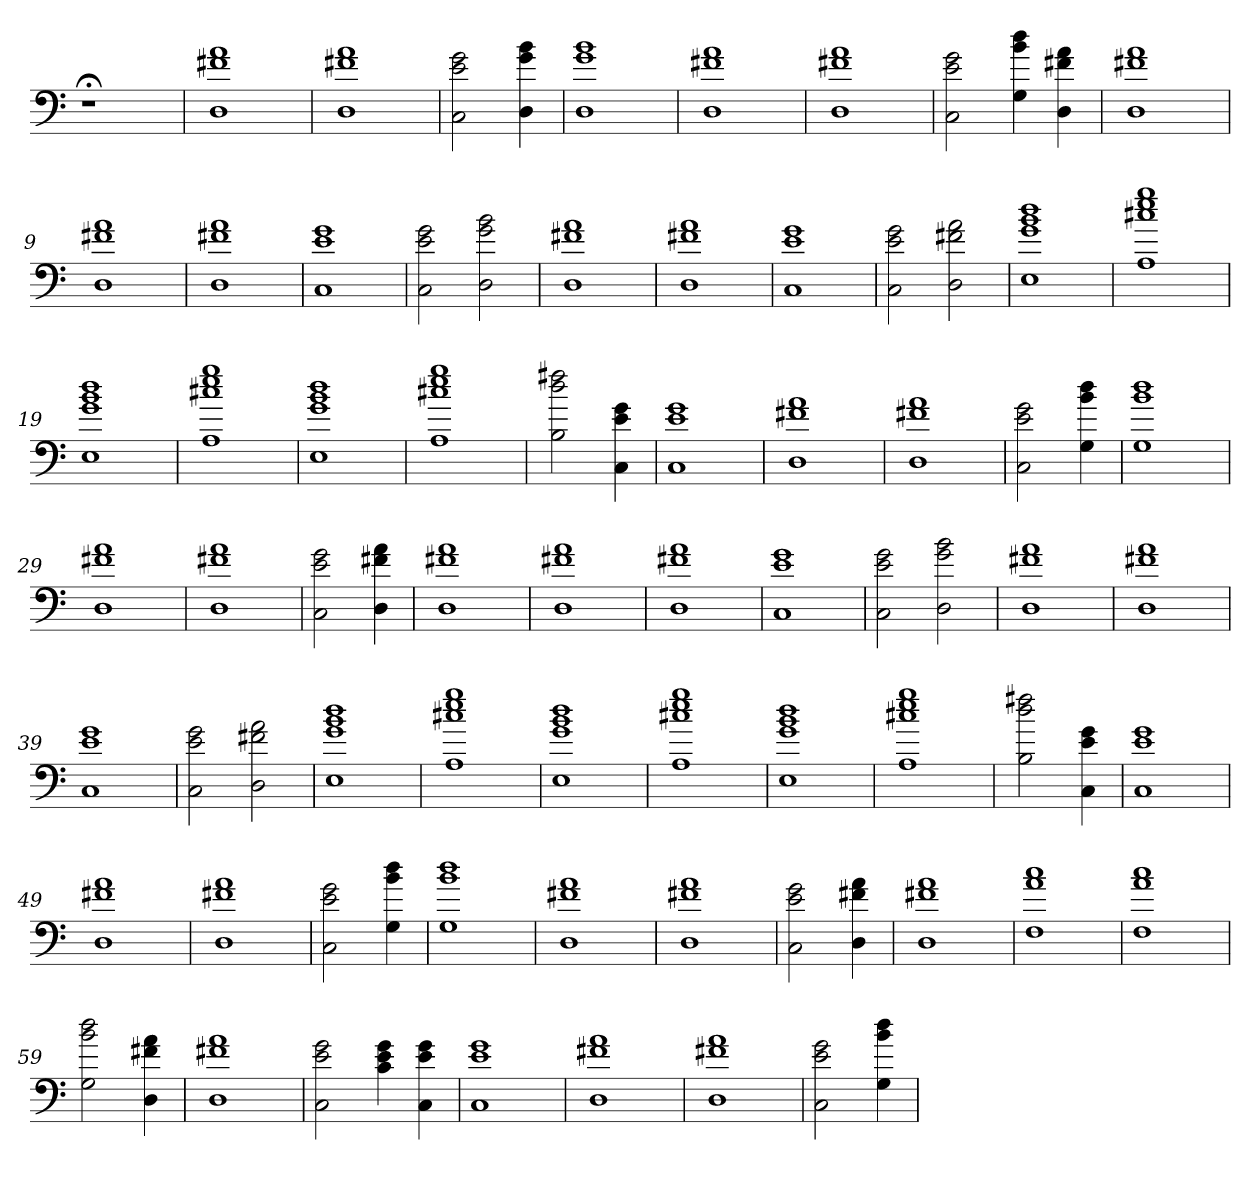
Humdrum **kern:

**kern
*part1
*staff1
=
1r;<
=1
1D 1f#X 1a
=2
1D 1f#X 1a
=3
2C 2e 2g
4D 4g 4b
=4
1D 1g 1b
=5
1D 1f#X 1a
=6
1D 1f#X 1a
=7
2C 2e 2g
4G 4b 4dd
4D 4f#X 4a
=8
1D 1f#X 1a
=9
1D 1f#X 1a
=10
1D 1f#X 1a
=11
1C 1e 1g
=12
2C 2e 2g
2D 2g 2b
=13
1D 1f#X 1a
=14
1D 1f#X 1a
=15
1C 1e 1g
=16
2C 2e 2g
2D 2f#X 2a
=17
1E 1g 1b 1dd
=18
1A 1cc#X 1ee 1gg
=19
1E 1g 1b 1dd
=20
1A 1cc#X 1ee 1gg
=21
1E 1g 1b 1dd
=22
1A 1cc#X 1ee 1gg
=23
2B 2dd 2ff#X
4C 4e 4g
=24
1C 1e 1g
=25
1D 1f#X 1a
=26
1D 1f#X 1a
=27
2C 2e 2g
4G 4b 4dd
=28
1G 1b 1dd
=29
1D 1f#X 1a
=30
1D 1f#X 1a
=31
2C 2e 2g
4D 4f#X 4a
=32
1D 1f#X 1a
=33
1D 1f#X 1a
=34
1D 1f#X 1a
=35
1C 1e 1g
=36
2C 2e 2g
2D 2g 2b
=37
1D 1f#X 1a
=38
1D 1f#X 1a
=39
1C 1e 1g
=40
2C 2e 2g
2D 2f#X 2a
=41
1E 1g 1b 1dd
=42
1A 1cc#X 1ee 1gg
=43
1E 1g 1b 1dd
=44
1A 1cc#X 1ee 1gg
=45
1E 1g 1b 1dd
=46
1A 1cc#X 1ee 1gg
=47
2B 2dd 2ff#X
4C 4e 4g
=48
1C 1e 1g
=49
1D 1f#X 1a
=50
1D 1f#X 1a
=51
2C 2e 2g
4G 4b 4dd
=52
1G 1b 1dd
=53
1D 1f#X 1a
=54
1D 1f#X 1a
=55
2C 2e 2g
4D 4f#X 4a
=56
1D 1f#X 1a
=57
1F 1a 1cc
=58
1F 1a 1cc
=59
2G 2b 2dd
4D 4f#X 4a
=60
1D 1f#X 1a
=61
2C 2e 2g
4c 4e 4g
4C 4e 4g
=62
1C 1e 1g
=63
1D 1f#X 1a
=64
1D 1f#X 1a
=65
2C 2e 2g
4G 4b 4dd
=
*-
